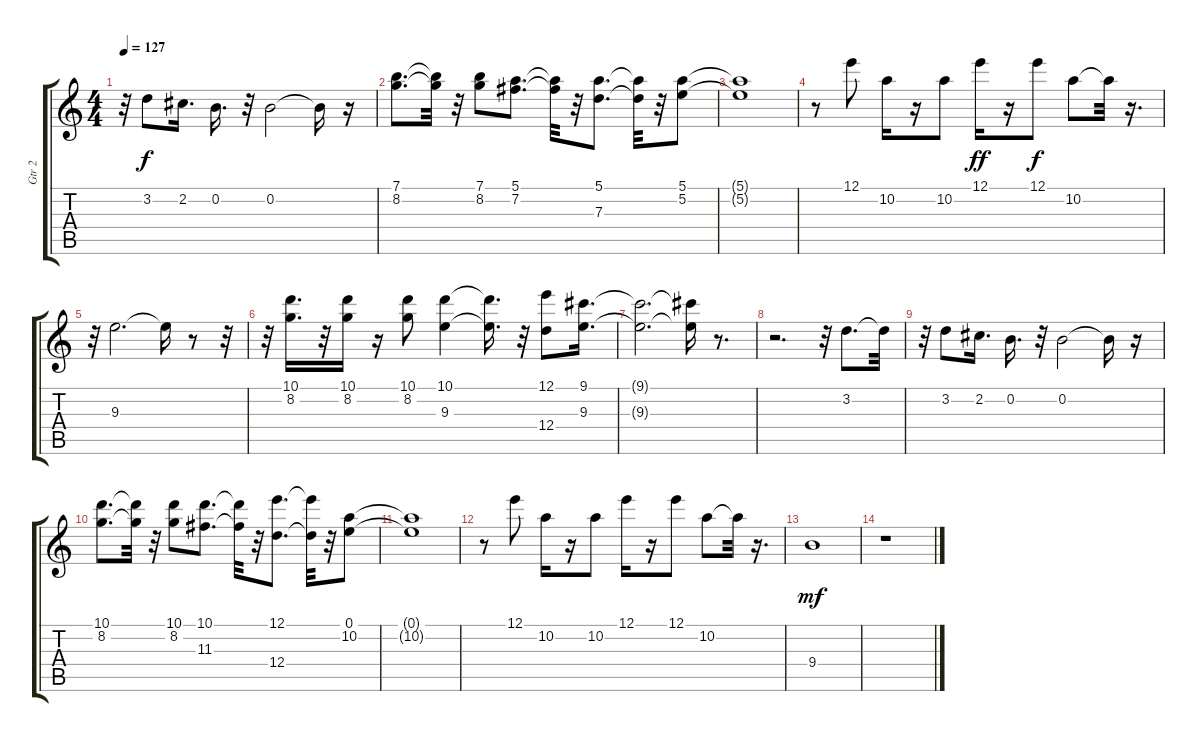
\track ("Gtr 2               " "Gtr 2     ") {instrument electricguitarjazz}
\staff {score tabs}
\tuning (E4 B3 G3 D3 A2 E2) {hide}
\ts (4 4)
\tempo 127
\clef g2
\ks c
r.32{dy f} 3.2.8 2.2.16{d} 0.2.16{d} r.32 0.2.2 0.2{t}.16 r.16 |
(7.1 8.2).8{d} (7.1{t} 8.2{t}).32 r.32 (7.1 8.2).8 (5.1 7.2).8{d} (5.1{t} 7.2{t}).32 r.32 (5.1 7.3).8{d} (5.1{t} 7.3{t}).32 r.32 (5.1 5.2).8 |
(5.1{t} 5.2{t}).1 |
r.8 12.1.8 10.2.16 r.16 10.2.8 12.1.16{dy ff} r.16 12.1.8{dy f} 10.2.8 10.2{t}.32 r.16{d} |
r.32 9.3.2{d} 9.3{t}.16 r.8 r.32 |
r.32 (10.1 8.2).16{d} r.32 (10.1 8.2).16 r.16 (10.1 8.2).8 (10.1 9.3).4 (10.1{t} 9.3{t}).16{d} r.32 (12.1 12.4).8 (9.1 9.3).16{d} |
(9.1{t} 9.3{t}).2{d} (9.1{t} 9.3{t}).16 r.8{d} |
r.2{d} r.32 3.2.8{d} 3.2{t}.32 |
r.32 3.2.8 2.2.16{d} 0.2.16{d} r.32 0.2.2 0.2{t}.16 r.16 |
(10.1 8.2).8{d} (10.1{t} 8.2{t}).32 r.32 (10.1 8.2).8 (10.1 11.3).8{d} (10.1{t} 11.3{t}).32 r.32 (12.1 12.4).8{d} (12.1{t} 12.4{t}).32 r.32 (0.1 10.2).8 |
(0.1{t} 10.2{t}).1 |
r.8 12.1.8 10.2.16 r.16 10.2.8 12.1.16 r.16 12.1.8 10.2.8 10.2{t}.32 r.16{d} |
9.4.1{dy mf} |
r.1
